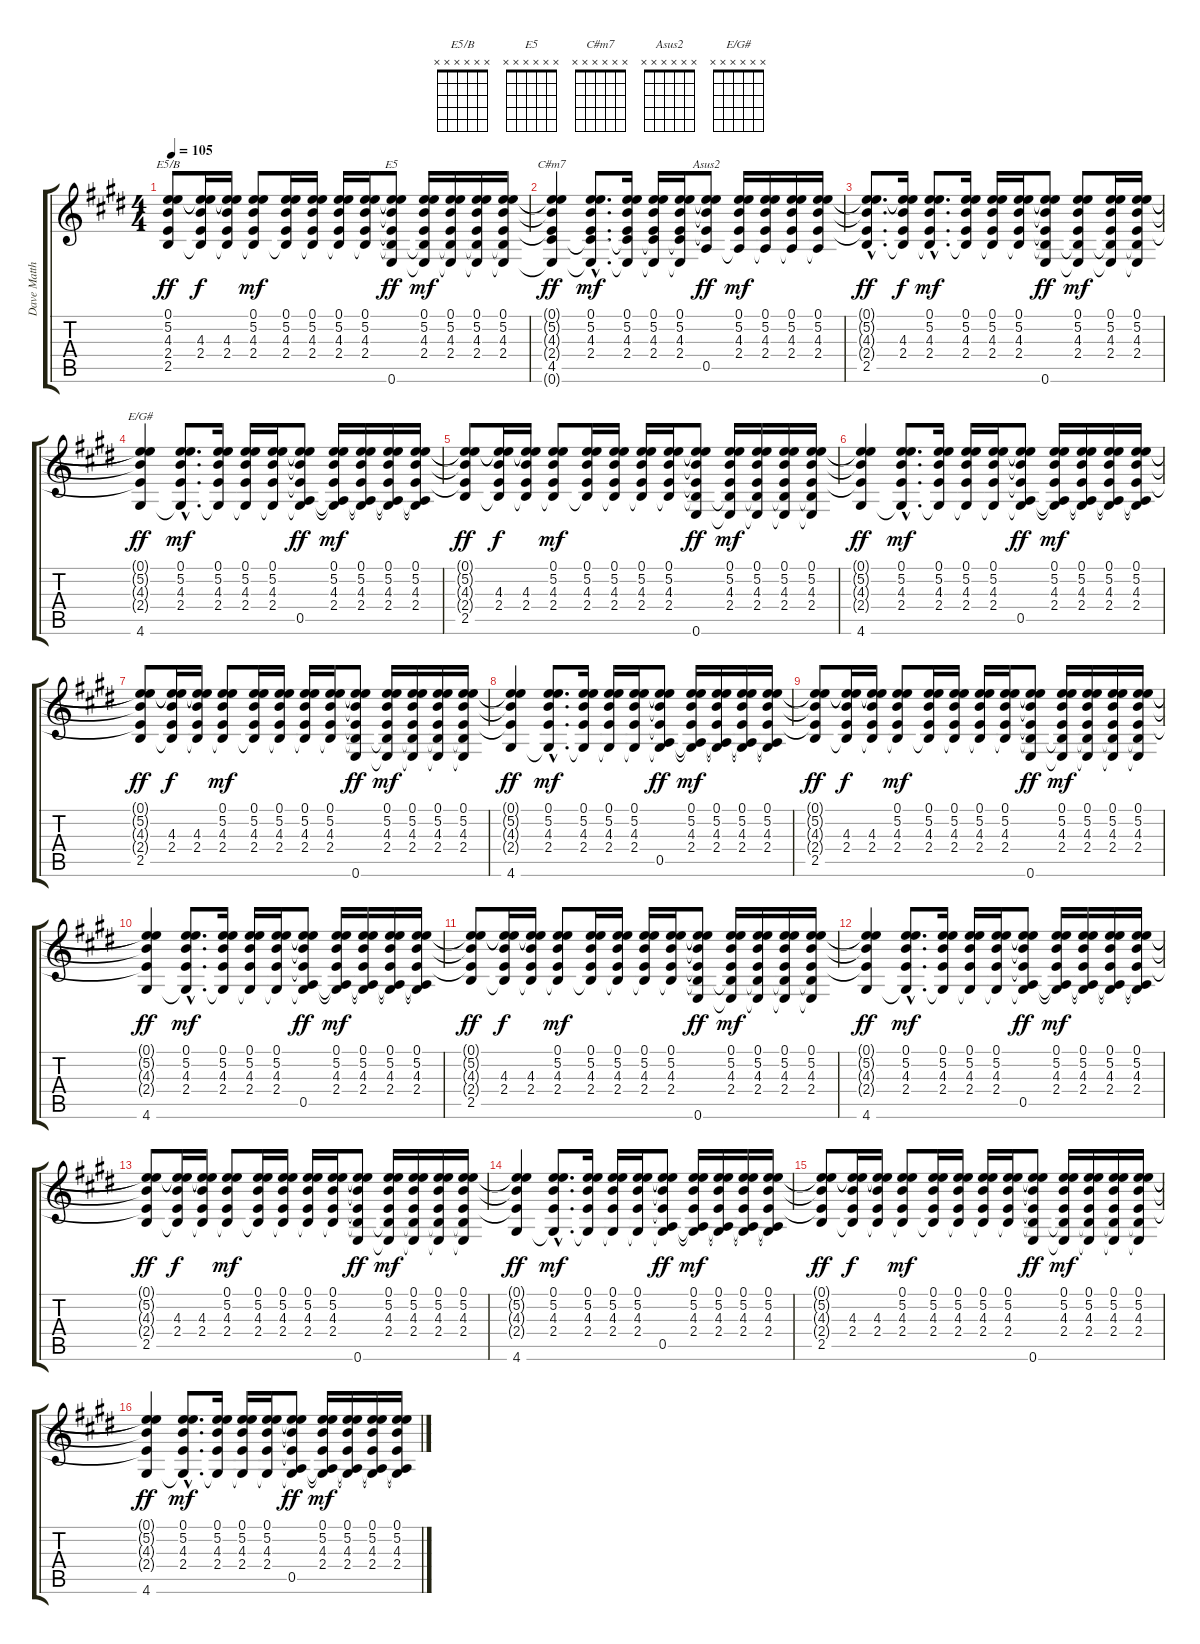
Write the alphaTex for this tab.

\track ("Dave Matthews" "Dave Matth") {instrument acousticguitarsteel}
\staff {score tabs}
\tuning (E4 B3 G3 D3 A2 E2) {hide}
\chord ("E5/B" x x x x x x)
\chord ("E5" x x x x x x)
\chord ("C#m7" x x x x x x)
\chord ("Asus2" x x x x x x)
\chord ("E/G#" x x x x x x)
\ts (4 4)
\tempo 105
\clef g2
\ks c#minor
(0.1{t} 5.2{t} 4.3{t} 2.4{t} 2.5).8{ch "E5/B" dy ff} (0.1{t} 5.2{t} 4.3 2.4 2.5{t}).16{dy f} (0.1{t} 5.2{t} 4.3 2.4 2.5{t}).16 (0.1 5.2 4.3 2.4 2.5{t}).8{dy mf} (0.1 5.2 4.3 2.4 2.5{t}).16 (0.1 5.2 4.3 2.4 2.5{t}).16 (0.1 5.2 4.3 2.4 2.5{t}).16 (0.1 5.2 4.3 2.4 2.5{t}).16 (0.1{t} 5.2{t} 4.3{t} 2.4{t} 2.5{t} 0.6).8{ch "E5" dy ff} (0.1 5.2 4.3 2.4 2.5{t} 0.6{t}).16{dy mf} (0.1 5.2 4.3 2.4 2.5{t} 0.6{t}).16 (0.1 5.2 4.3 2.4 2.5{t} 0.6{t}).16 (0.1 5.2 4.3 2.4 2.5{t} 0.6{t}).16 |
(0.1{t} 5.2{t} 4.3{t} 2.4{t} 4.5 0.6{t}).4{ch "C#m7" dy ff} (0.1{hac} 5.2{hac} 4.3{hac} 2.4{hac} 4.5{hac t} 0.6{hac t}).8{d dy mf} (0.1 5.2 4.3 2.4 4.5{t} 0.6{t}).16 (0.1 5.2 4.3 2.4 4.5{t} 0.6{t}).16 (0.1 5.2 4.3 2.4 4.5{t} 0.6{t}).16 (0.1{t} 5.2{t} 4.3{t} 2.4{t} 0.5).8{ch "Asus2" dy ff} (0.1 5.2 4.3 2.4 0.5{t}).16{dy mf} (0.1 5.2 4.3 2.4 0.5{t}).16 (0.1 5.2 4.3 2.4 0.5{t}).16 (0.1 5.2 4.3 2.4 0.5{t}).16 |
(0.1{hac t} 5.2{hac t} 4.3{hac t} 2.4{hac t} 2.5{hac}).8{d dy ff} (0.1{t} 5.2{t} 4.3 2.4 2.5{t}).16{dy f} (0.1{hac} 5.2{hac} 4.3{hac} 2.4{hac} 2.5{hac t}).8{d dy mf} (0.1 5.2 4.3 2.4 2.5{t}).16 (0.1 5.2 4.3 2.4 2.5{t}).16 (0.1 5.2 4.3 2.4 2.5{t}).16 (0.1{t} 5.2{t} 4.3{t} 2.4{t} 2.5{t} 0.6).8{dy ff} (0.1 5.2 4.3 2.4 2.5{t} 0.6{t}).8{dy mf} (0.1 5.2 4.3 2.4 2.5{t} 0.6{t}).16 (0.1 5.2 4.3 2.4 2.5{t} 0.6{t}).16 |
(0.1{t} 5.2{t} 4.3{t} 2.4{t} 4.6).4{ch "E/G#" dy ff} (0.1{hac} 5.2{hac} 4.3{hac} 2.4{hac} 4.6{hac t}).8{d dy mf} (0.1 5.2 4.3 2.4 4.6{t}).16 (0.1 5.2 4.3 2.4 4.6{t}).16 (0.1 5.2 4.3 2.4 4.6{t}).16 (0.1{t} 5.2{t} 4.3{t} 2.4{t} 0.5 4.6{t}).8{dy ff} (0.1 5.2 4.3 2.4 0.5{t} 4.6{t}).16{dy mf} (0.1 5.2 4.3 2.4 0.5{t} 4.6{t}).16 (0.1 5.2 4.3 2.4 0.5{t} 4.6{t}).16 (0.1 5.2 4.3 2.4 0.5{t} 4.6{t}).16 |
(0.1{t} 5.2{t} 4.3{t} 2.4{t} 2.5).8{dy ff} (0.1{t} 5.2{t} 4.3 2.4 2.5{t}).16{dy f} (0.1{t} 5.2{t} 4.3 2.4 2.5{t}).16 (0.1 5.2 4.3 2.4 2.5{t}).8{dy mf} (0.1 5.2 4.3 2.4 2.5{t}).16 (0.1 5.2 4.3 2.4 2.5{t}).16 (0.1 5.2 4.3 2.4 2.5{t}).16 (0.1 5.2 4.3 2.4 2.5{t}).16 (0.1{t} 5.2{t} 4.3{t} 2.4{t} 2.5{t} 0.6).8{dy ff} (0.1 5.2 4.3 2.4 2.5{t} 0.6{t}).16{dy mf} (0.1 5.2 4.3 2.4 2.5{t} 0.6{t}).16 (0.1 5.2 4.3 2.4 2.5{t} 0.6{t}).16 (0.1 5.2 4.3 2.4 2.5{t} 0.6{t}).16 |
(0.1{t} 5.2{t} 4.3{t} 2.4{t} 4.6).4{dy ff} (0.1{hac} 5.2{hac} 4.3{hac} 2.4{hac} 4.6{hac t}).8{d dy mf} (0.1 5.2 4.3 2.4 4.6{t}).16 (0.1 5.2 4.3 2.4 4.6{t}).16 (0.1 5.2 4.3 2.4 4.6{t}).16 (0.1{t} 5.2{t} 4.3{t} 2.4{t} 0.5 4.6{t}).8{dy ff} (0.1 5.2 4.3 2.4 0.5{t} 4.6{t}).16{dy mf} (0.1 5.2 4.3 2.4 0.5{t} 4.6{t}).16 (0.1 5.2 4.3 2.4 0.5{t} 4.6{t}).16 (0.1 5.2 4.3 2.4 0.5{t} 4.6{t}).16 |
(0.1{t} 5.2{t} 4.3{t} 2.4{t} 2.5).8{dy ff} (0.1{t} 5.2{t} 4.3 2.4 2.5{t}).16{dy f} (0.1{t} 5.2{t} 4.3 2.4 2.5{t}).16 (0.1 5.2 4.3 2.4 2.5{t}).8{dy mf} (0.1 5.2 4.3 2.4 2.5{t}).16 (0.1 5.2 4.3 2.4 2.5{t}).16 (0.1 5.2 4.3 2.4 2.5{t}).16 (0.1 5.2 4.3 2.4 2.5{t}).16 (0.1{t} 5.2{t} 4.3{t} 2.4{t} 2.5{t} 0.6).8{dy ff} (0.1 5.2 4.3 2.4 2.5{t} 0.6{t}).16{dy mf} (0.1 5.2 4.3 2.4 2.5{t} 0.6{t}).16 (0.1 5.2 4.3 2.4 2.5{t} 0.6{t}).16 (0.1 5.2 4.3 2.4 2.5{t} 0.6{t}).16 |
(0.1{t} 5.2{t} 4.3{t} 2.4{t} 4.6).4{dy ff} (0.1{hac} 5.2{hac} 4.3{hac} 2.4{hac} 4.6{hac t}).8{d dy mf} (0.1 5.2 4.3 2.4 4.6{t}).16 (0.1 5.2 4.3 2.4 4.6{t}).16 (0.1 5.2 4.3 2.4 4.6{t}).16 (0.1{t} 5.2{t} 4.3{t} 2.4{t} 0.5 4.6{t}).8{dy ff} (0.1 5.2 4.3 2.4 0.5{t} 4.6{t}).16{dy mf} (0.1 5.2 4.3 2.4 0.5{t} 4.6{t}).16 (0.1 5.2 4.3 2.4 0.5{t} 4.6{t}).16 (0.1 5.2 4.3 2.4 0.5{t} 4.6{t}).16 |
(0.1{t} 5.2{t} 4.3{t} 2.4{t} 2.5).8{dy ff} (0.1{t} 5.2{t} 4.3 2.4 2.5{t}).16{dy f} (0.1{t} 5.2{t} 4.3 2.4 2.5{t}).16 (0.1 5.2 4.3 2.4 2.5{t}).8{dy mf} (0.1 5.2 4.3 2.4 2.5{t}).16 (0.1 5.2 4.3 2.4 2.5{t}).16 (0.1 5.2 4.3 2.4 2.5{t}).16 (0.1 5.2 4.3 2.4 2.5{t}).16 (0.1{t} 5.2{t} 4.3{t} 2.4{t} 2.5{t} 0.6).8{dy ff} (0.1 5.2 4.3 2.4 2.5{t} 0.6{t}).16{dy mf} (0.1 5.2 4.3 2.4 2.5{t} 0.6{t}).16 (0.1 5.2 4.3 2.4 2.5{t} 0.6{t}).16 (0.1 5.2 4.3 2.4 2.5{t} 0.6{t}).16 |
(0.1{t} 5.2{t} 4.3{t} 2.4{t} 4.6).4{dy ff} (0.1{hac} 5.2{hac} 4.3{hac} 2.4{hac} 4.6{hac t}).8{d dy mf} (0.1 5.2 4.3 2.4 4.6{t}).16 (0.1 5.2 4.3 2.4 4.6{t}).16 (0.1 5.2 4.3 2.4 4.6{t}).16 (0.1{t} 5.2{t} 4.3{t} 2.4{t} 0.5 4.6{t}).8{dy ff} (0.1 5.2 4.3 2.4 0.5{t} 4.6{t}).16{dy mf} (0.1 5.2 4.3 2.4 0.5{t} 4.6{t}).16 (0.1 5.2 4.3 2.4 0.5{t} 4.6{t}).16 (0.1 5.2 4.3 2.4 0.5{t} 4.6{t}).16 |
(0.1{t} 5.2{t} 4.3{t} 2.4{t} 2.5).8{dy ff} (0.1{t} 5.2{t} 4.3 2.4 2.5{t}).16{dy f} (0.1{t} 5.2{t} 4.3 2.4 2.5{t}).16 (0.1 5.2 4.3 2.4 2.5{t}).8{dy mf} (0.1 5.2 4.3 2.4 2.5{t}).16 (0.1 5.2 4.3 2.4 2.5{t}).16 (0.1 5.2 4.3 2.4 2.5{t}).16 (0.1 5.2 4.3 2.4 2.5{t}).16 (0.1{t} 5.2{t} 4.3{t} 2.4{t} 2.5{t} 0.6).8{dy ff} (0.1 5.2 4.3 2.4 2.5{t} 0.6{t}).16{dy mf} (0.1 5.2 4.3 2.4 2.5{t} 0.6{t}).16 (0.1 5.2 4.3 2.4 2.5{t} 0.6{t}).16 (0.1 5.2 4.3 2.4 2.5{t} 0.6{t}).16 |
(0.1{t} 5.2{t} 4.3{t} 2.4{t} 4.6).4{dy ff} (0.1{hac} 5.2{hac} 4.3{hac} 2.4{hac} 4.6{hac t}).8{d dy mf} (0.1 5.2 4.3 2.4 4.6{t}).16 (0.1 5.2 4.3 2.4 4.6{t}).16 (0.1 5.2 4.3 2.4 4.6{t}).16 (0.1{t} 5.2{t} 4.3{t} 2.4{t} 0.5 4.6{t}).8{dy ff} (0.1 5.2 4.3 2.4 0.5{t} 4.6{t}).16{dy mf} (0.1 5.2 4.3 2.4 0.5{t} 4.6{t}).16 (0.1 5.2 4.3 2.4 0.5{t} 4.6{t}).16 (0.1 5.2 4.3 2.4 0.5{t} 4.6{t}).16 |
(0.1{t} 5.2{t} 4.3{t} 2.4{t} 2.5).8{dy ff} (0.1{t} 5.2{t} 4.3 2.4 2.5{t}).16{dy f} (0.1{t} 5.2{t} 4.3 2.4 2.5{t}).16 (0.1 5.2 4.3 2.4 2.5{t}).8{dy mf} (0.1 5.2 4.3 2.4 2.5{t}).16 (0.1 5.2 4.3 2.4 2.5{t}).16 (0.1 5.2 4.3 2.4 2.5{t}).16 (0.1 5.2 4.3 2.4 2.5{t}).16 (0.1{t} 5.2{t} 4.3{t} 2.4{t} 2.5{t} 0.6).8{dy ff} (0.1 5.2 4.3 2.4 2.5{t} 0.6{t}).16{dy mf} (0.1 5.2 4.3 2.4 2.5{t} 0.6{t}).16 (0.1 5.2 4.3 2.4 2.5{t} 0.6{t}).16 (0.1 5.2 4.3 2.4 2.5{t} 0.6{t}).16 |
(0.1{t} 5.2{t} 4.3{t} 2.4{t} 4.6).4{dy ff} (0.1{hac} 5.2{hac} 4.3{hac} 2.4{hac} 4.6{hac t}).8{d dy mf} (0.1 5.2 4.3 2.4 4.6{t}).16 (0.1 5.2 4.3 2.4 4.6{t}).16 (0.1 5.2 4.3 2.4 4.6{t}).16 (0.1{t} 5.2{t} 4.3{t} 2.4{t} 0.5 4.6{t}).8{dy ff} (0.1 5.2 4.3 2.4 0.5{t} 4.6{t}).16{dy mf} (0.1 5.2 4.3 2.4 0.5{t} 4.6{t}).16 (0.1 5.2 4.3 2.4 0.5{t} 4.6{t}).16 (0.1 5.2 4.3 2.4 0.5{t} 4.6{t}).16 |
(0.1{t} 5.2{t} 4.3{t} 2.4{t} 2.5).8{dy ff} (0.1{t} 5.2{t} 4.3 2.4 2.5{t}).16{dy f} (0.1{t} 5.2{t} 4.3 2.4 2.5{t}).16 (0.1 5.2 4.3 2.4 2.5{t}).8{dy mf} (0.1 5.2 4.3 2.4 2.5{t}).16 (0.1 5.2 4.3 2.4 2.5{t}).16 (0.1 5.2 4.3 2.4 2.5{t}).16 (0.1 5.2 4.3 2.4 2.5{t}).16 (0.1{t} 5.2{t} 4.3{t} 2.4{t} 2.5{t} 0.6).8{dy ff} (0.1 5.2 4.3 2.4 2.5{t} 0.6{t}).16{dy mf} (0.1 5.2 4.3 2.4 2.5{t} 0.6{t}).16 (0.1 5.2 4.3 2.4 2.5{t} 0.6{t}).16 (0.1 5.2 4.3 2.4 2.5{t} 0.6{t}).16 |
(0.1{t} 5.2{t} 4.3{t} 2.4{t} 4.6).4{dy ff} (0.1{hac} 5.2{hac} 4.3{hac} 2.4{hac} 4.6{hac t}).8{d dy mf} (0.1 5.2 4.3 2.4 4.6{t}).16 (0.1 5.2 4.3 2.4 4.6{t}).16 (0.1 5.2 4.3 2.4 4.6{t}).16 (0.1{t} 5.2{t} 4.3{t} 2.4{t} 0.5 4.6{t}).8{dy ff} (0.1 5.2 4.3 2.4 0.5{t} 4.6{t}).16{dy mf} (0.1 5.2 4.3 2.4 0.5{t} 4.6{t}).16 (0.1 5.2 4.3 2.4 0.5{t} 4.6{t}).16 (0.1 5.2 4.3 2.4 0.5{t} 4.6{t}).16
